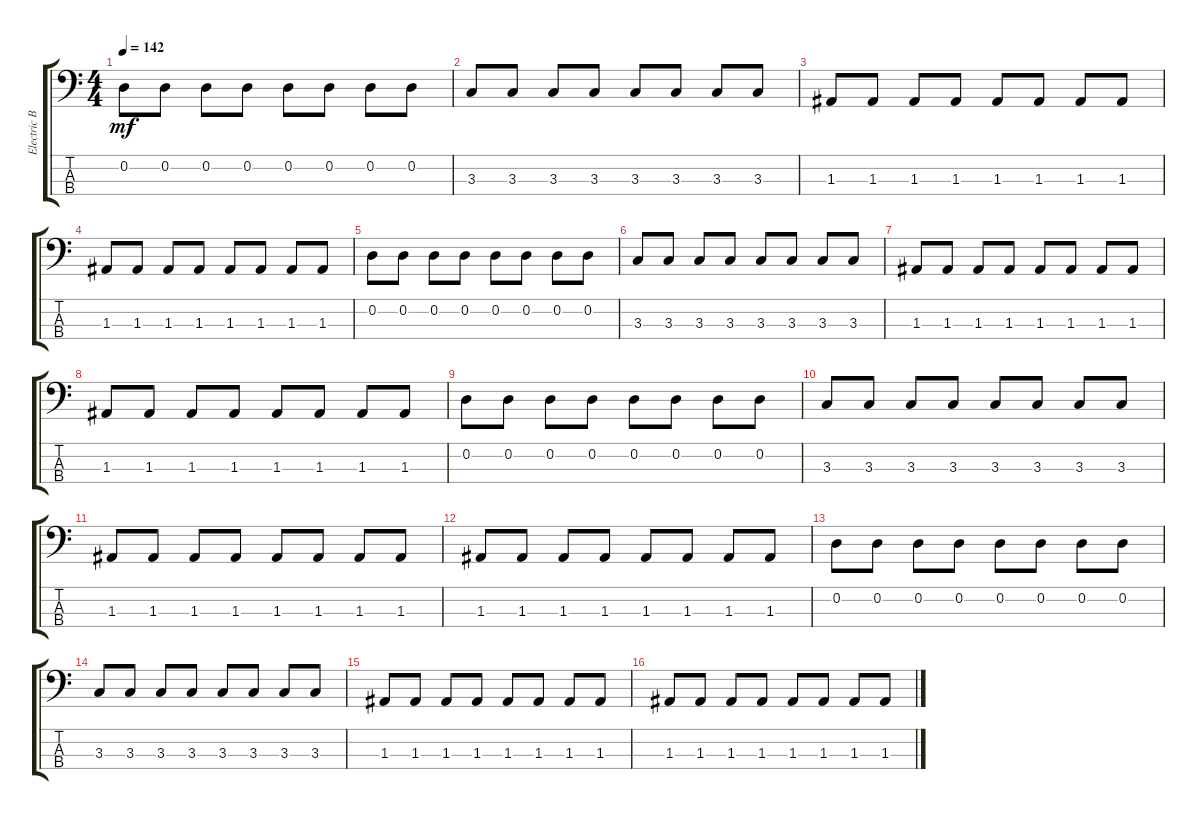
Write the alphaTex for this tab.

\track ("Electric Bass" "Electric B") {instrument electricbassfinger}
\staff {score tabs}
\tuning (G2 D2 A1 D1) {hide}
\ts (4 4)
\tempo 142
\clef f4
\ks c
0.2.8{dy mf} 0.2.8 0.2.8 0.2.8 0.2.8 0.2.8 0.2.8 0.2.8 |
3.3.8 3.3.8 3.3.8 3.3.8 3.3.8 3.3.8 3.3.8 3.3.8 |
1.3.8 1.3.8 1.3.8 1.3.8 1.3.8 1.3.8 1.3.8 1.3.8 |
1.3.8 1.3.8 1.3.8 1.3.8 1.3.8 1.3.8 1.3.8 1.3.8 |
0.2.8 0.2.8 0.2.8 0.2.8 0.2.8 0.2.8 0.2.8 0.2.8 |
3.3.8 3.3.8 3.3.8 3.3.8 3.3.8 3.3.8 3.3.8 3.3.8 |
1.3.8 1.3.8 1.3.8 1.3.8 1.3.8 1.3.8 1.3.8 1.3.8 |
1.3.8 1.3.8 1.3.8 1.3.8 1.3.8 1.3.8 1.3.8 1.3.8 |
0.2.8 0.2.8 0.2.8 0.2.8 0.2.8 0.2.8 0.2.8 0.2.8 |
3.3.8 3.3.8 3.3.8 3.3.8 3.3.8 3.3.8 3.3.8 3.3.8 |
1.3.8 1.3.8 1.3.8 1.3.8 1.3.8 1.3.8 1.3.8 1.3.8 |
1.3.8 1.3.8 1.3.8 1.3.8 1.3.8 1.3.8 1.3.8 1.3.8 |
0.2.8 0.2.8 0.2.8 0.2.8 0.2.8 0.2.8 0.2.8 0.2.8 |
3.3.8 3.3.8 3.3.8 3.3.8 3.3.8 3.3.8 3.3.8 3.3.8 |
1.3.8 1.3.8 1.3.8 1.3.8 1.3.8 1.3.8 1.3.8 1.3.8 |
1.3.8 1.3.8 1.3.8 1.3.8 1.3.8 1.3.8 1.3.8 1.3.8
